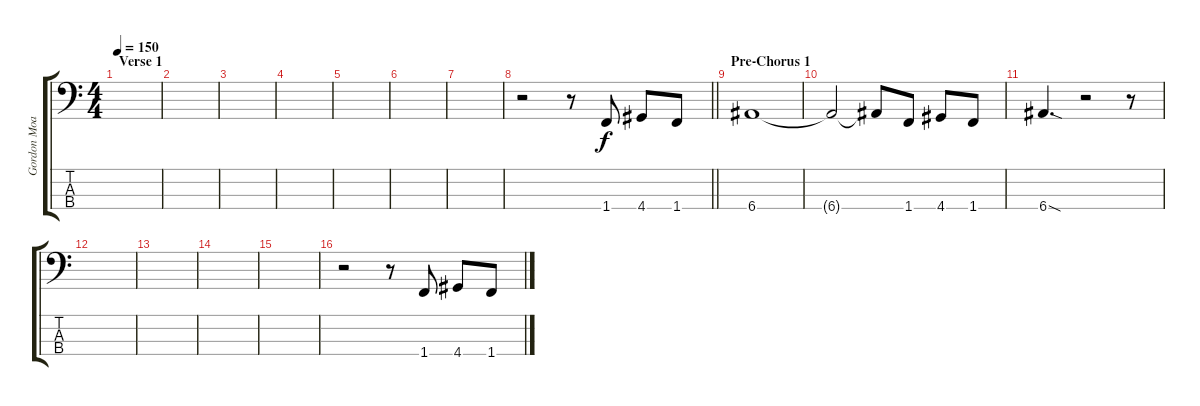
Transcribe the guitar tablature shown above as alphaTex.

\track ("Gordon Moakes (Bass)" "Gordon Moa") {instrument electricbasspick}
\staff {score tabs}
\tuning (G2 D2 A1 E1) {hide}
\ts (4 4)
\section ("" "Verse 1")
\tempo 150
\clef f4
\ks c
|
|
|
|
|
|
|
\barLineRight lightlight
r.2 r.8 1.4.8 4.4.8 1.4.8 |
\section ("" "Pre-Chorus 1")
6.4.1 |
6.4{t}.2 6.4{t}.8 1.4.8 4.4.8 1.4.8 |
6.4{sod}.4{d} r.2 r.8 |
|
|
|
|
r.2 r.8 1.4.8 4.4.8 1.4.8
